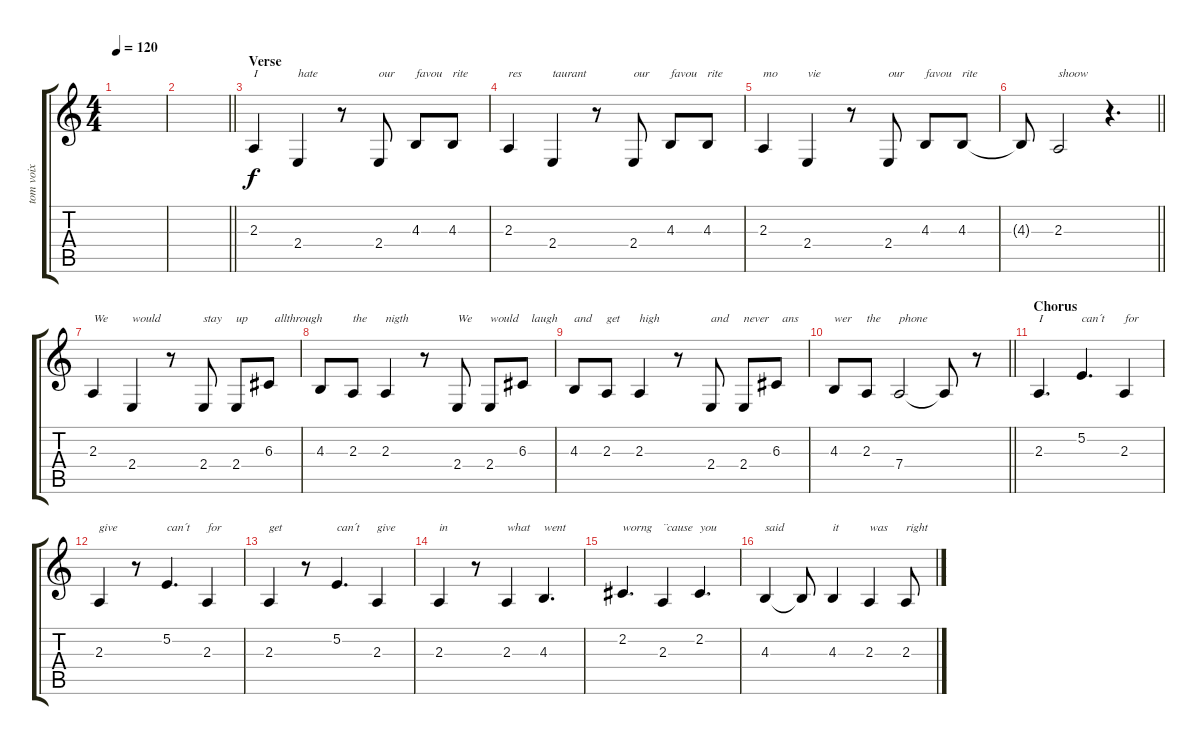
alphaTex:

\track ("tom voix" "tom voix") {instrument tenorsax}
\staff {score tabs}
\tuning (E4 B3 G3 D3 A2 E2) {hide}
\ts (4 4)
\tempo 120
\clef g2
\ks c
|
\barLineRight lightlight
|
\section ("" "Verse")
2.3.4{txt "I" dy f} 2.4.4{txt "hate"} r.8 2.4.8{txt "our"} 4.3.8{txt "favou"} 4.3.8{txt "rite"} |
2.3.4{txt "res"} 2.4.4{txt "taurant"} r.8 2.4.8{txt "our"} 4.3.8{txt "favou"} 4.3.8{txt "rite"} |
2.3.4{txt "mo"} 2.4.4{txt "vie"} r.8 2.4.8{txt "our"} 4.3.8{txt "favou"} 4.3.8{txt "rite"} |
\barLineRight lightlight
4.3{t}.8 2.3.2{txt "shoow"} r.4{d} |
2.3.4{txt "We"} 2.4.4{txt "would"} r.8 2.4.8{txt "stay"} 2.4.8{txt "up"} 6.3.8{txt "  allthrough"} |
4.3.8 2.3.8{txt "the"} 2.3.4{txt "nigth"} r.8 2.4.8{txt "We"} 2.4.8{txt "would"} 6.3.8{txt "   laugh"} |
4.3.8{txt "and"} 2.3.8{txt "get"} 2.3.4{txt "high"} r.8 2.4.8{txt "and"} 2.4.8{txt "never"} 6.3.8{txt "  ans"} |
\barLineRight lightlight
4.3.8{txt "wer"} 2.3.8{txt "the"} 7.4.2{txt "phone"} 7.4{t}.8 r.8 |
\section ("" "Chorus")
2.3.4{d txt "I"} 5.2.4{d txt "can´t"} 2.3.4{txt "for"} |
2.3.4{txt "give"} r.8 5.2.4{d txt "can´t"} 2.3.4{txt "for"} |
2.3.4{txt "get"} r.8 5.2.4{d txt "can´t"} 2.3.4{txt "give"} |
2.3.4{txt "in"} r.8 2.3.4{txt "what"} 4.3.4{d txt "went"} |
2.2.4{d txt "worng"} 2.3.4{txt "¨cause"} 2.2.4{d txt "you"} |
4.3.4{txt "said"} 4.3{t}.8 4.3.4{txt "it"} 2.3.4{txt "was"} 2.3.8{txt "right"}
